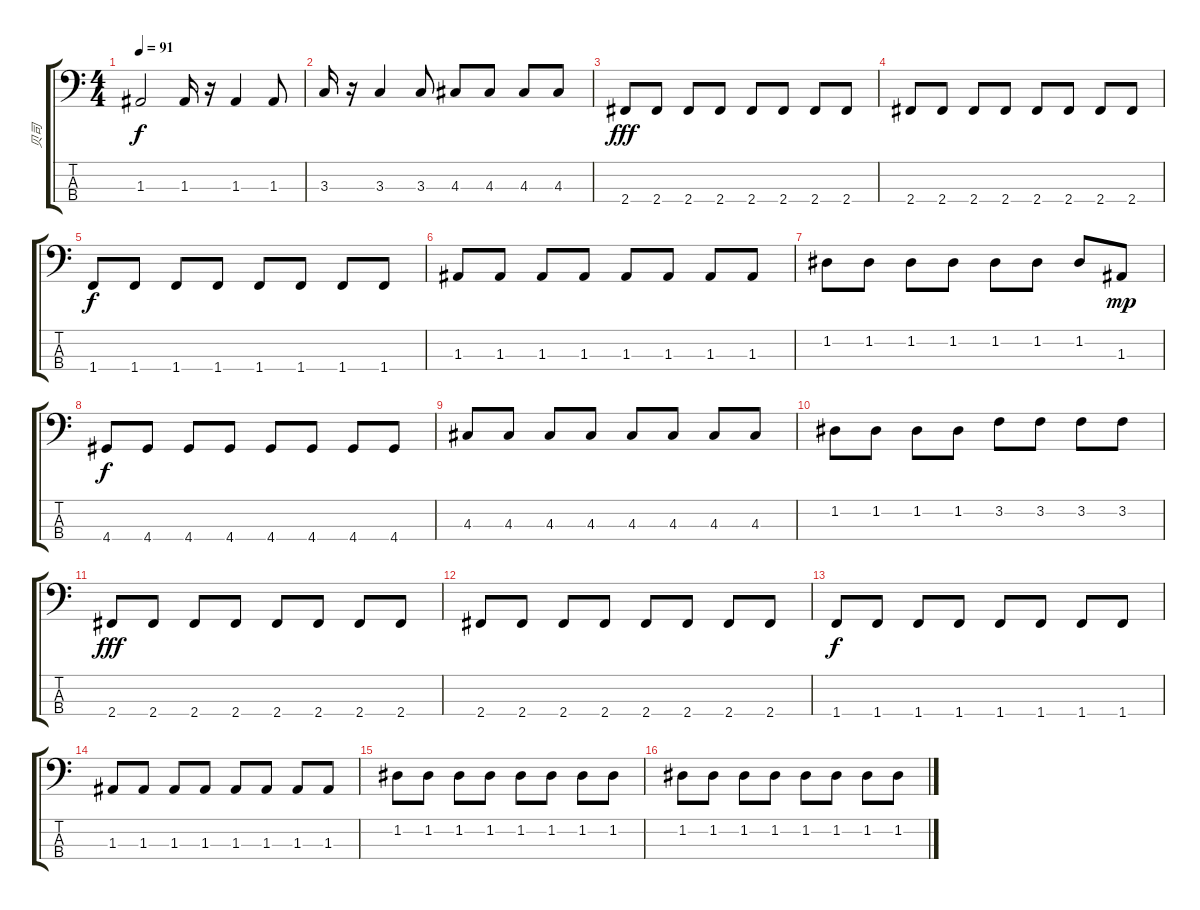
\track ("贝司" "贝司") {instrument electricbassfinger}
\staff {score tabs}
\tuning (G2 D2 A1 E1) {hide}
\ts (4 4)
\tempo 91
\clef f4
\ks c
1.3.2{dy f} 1.3.16 r.16 1.3.4 1.3.8 |
3.3.16 r.16 3.3.4 3.3.8 4.3.8 4.3.8 4.3.8 4.3.8 |
2.4.8{dy fff} 2.4.8 2.4.8 2.4.8 2.4.8 2.4.8 2.4.8 2.4.8 |
2.4.8 2.4.8 2.4.8 2.4.8 2.4.8 2.4.8 2.4.8 2.4.8 |
1.4.8{dy f} 1.4.8 1.4.8 1.4.8 1.4.8 1.4.8 1.4.8 1.4.8 |
1.3.8 1.3.8 1.3.8 1.3.8 1.3.8 1.3.8 1.3.8 1.3.8 |
1.2.8 1.2.8 1.2.8 1.2.8 1.2.8 1.2.8 1.2.8 1.3.8{dy mp} |
4.4.8{dy f} 4.4.8 4.4.8 4.4.8 4.4.8 4.4.8 4.4.8 4.4.8 |
4.3.8 4.3.8 4.3.8 4.3.8 4.3.8 4.3.8 4.3.8 4.3.8 |
1.2.8 1.2.8 1.2.8 1.2.8 3.2.8 3.2.8 3.2.8 3.2.8 |
2.4.8{dy fff} 2.4.8 2.4.8 2.4.8{txt ""} 2.4.8 2.4.8 2.4.8 2.4.8 |
2.4.8 2.4.8 2.4.8 2.4.8 2.4.8 2.4.8 2.4.8 2.4.8 |
1.4.8{dy f} 1.4.8 1.4.8 1.4.8 1.4.8 1.4.8 1.4.8 1.4.8 |
1.3.8 1.3.8 1.3.8 1.3.8 1.3.8 1.3.8 1.3.8 1.3.8 |
1.2.8 1.2.8 1.2.8 1.2.8 1.2.8 1.2.8 1.2.8 1.2.8 |
1.2.8 1.2.8 1.2.8 1.2.8 1.2.8 1.2.8 1.2.8 1.2.8
